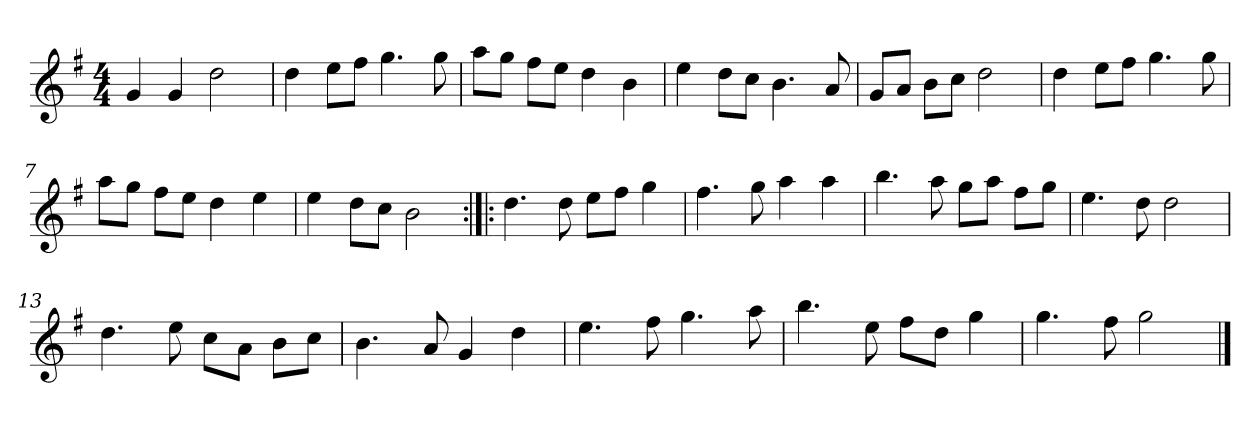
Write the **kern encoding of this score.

**kern
*part1
*staff1
*clefG2
*k[f#]
*G:
*M4/4
*MM120
=1
4g
4g
2dd
=2
4dd
8ee\L
8ff#\J
4.gg
8gg
=3
8aa\L
8gg\J
8ff#\L
8ee\J
4dd
4b
=4
4ee
8dd\L
8cc\J
4.b
8a
=5
8g/L
8a/J
8b\L
8cc\J
2dd
=6
4dd
8ee\L
8ff#\J
4.gg
8gg
=7
8aa\L
8gg\J
8ff#\L
8ee\J
4dd
4ee
=8
4ee
8dd\L
8cc\J
2b
=9:|!|:
4.dd
8dd
8ee\L
8ff#\J
4gg
=10
4.ff#
8gg
4aa
4aa
=11
4.bb
8aa
8gg\L
8aa\J
8ff#\L
8gg\J
=12
4.ee
8dd
2dd
=13
4.dd
8ee
8cc\L
8a\J
8b\L
8cc\J
=14
4.b
8a
4g
4dd
=15
4.ee
8ff#
4.gg
8aa
=16
4.bb
8ee
8ff#\L
8dd\J
4gg
=17
4.gg
8ff#
2gg
==
*-
